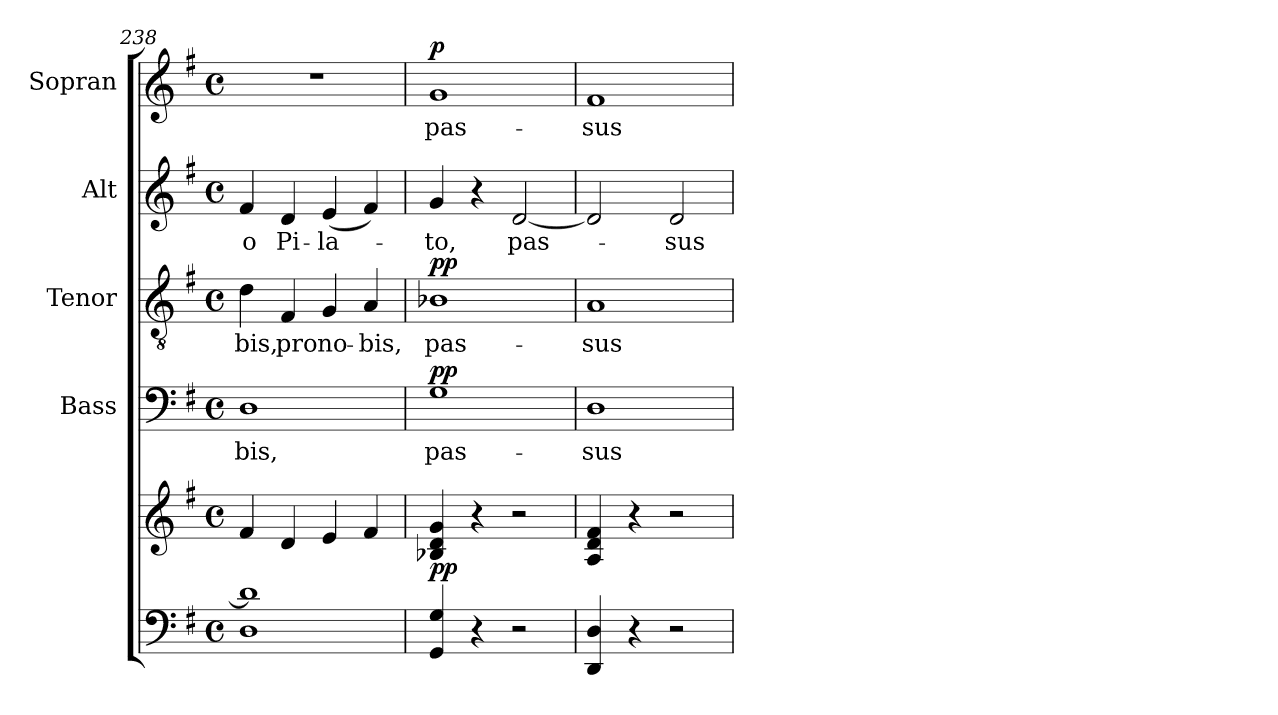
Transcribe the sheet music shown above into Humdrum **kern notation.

**kern	**kern	**dynam	**kern	**text	**dynam	**kern	**text	**dynam	**kern	**text	**kern	**text	**dynam
*part5	*part5	*part5	*part4	*part4	*part4	*part3	*part3	*part3	*part2	*part2	*part1	*part1	*part1
*staff6	*staff5	*staff5/6	*staff4	*staff4	*staff4	*staff3	*staff3	*staff3	*staff2	*staff2	*staff1	*staff1	*staff1
*	*	*	*I"Bass	*	*	*I"Tenor	*	*	*I"Alt	*	*I"Sopran	*	*
*	*	*	*I'B.	*	*	*I'T.	*	*	*I'A.	*	*I'S.	*	*
*clefF4	*clefG2	*	*clefF4	*	*	*clefGv2	*	*	*clefG2	*	*clefG2	*	*
*k[f#]	*k[f#]	*	*k[f#]	*	*	*k[f#]	*	*	*k[f#]	*	*k[f#]	*	*
*G:	*G:	*	*G:	*	*	*G:	*	*	*G:	*	*G:	*	*
*M4/4	*M4/4	*	*M4/4	*	*	*M4/4	*	*	*M4/4	*	*M4/4	*	*
*met(c)	*met(c)	*	*met(c)	*	*	*met(c)	*	*	*met(c)	*	*met(c)	*	*
=238	=238	=238	=238	=238	=238	=238	=238	=238	=238	=238	=238	=238	=238
*^	*	*	*	*	*	*	*	*	*	*	*	*	*
!	!	!	!	!	!LO:LY:b	!	!	!LO:LY:b	!	!	!LO:LY:b	!	!	!
1d]	1D	4f#/	.	1D	-bis,	.	4d\	-bis,	.	4f#/	-o	1r	.	.
!	!	!	!	!	!	!	!	!LO:LY:b	!	!	!LO:LY:b	!	!	!
.	.	4d/	.	.	.	.	4F#/	pro	.	4d/	Pi-	.	.	.
!	!	!	!	!	!	!	!	!LO:LY:b	!	!	!LO:LY:b	!	!	!
.	.	4e/	.	.	.	.	4G/	no-	.	(<4e/	-la-	.	.	.
!	!	!	!	!	!	!	!	!LO:LY:b	!	!	!	!	!	!
.	.	4f#/	.	.	.	.	4A/	-bis,	.	4f#/)	.	.	.	.
*v	*v	*	*	*	*	*	*	*	*	*	*	*	*	*
=239	=239	=239	=239	=239	=239	=239	=239	=239	=239	=239	=239	=239	=239
!	!	!LO:DY:b	!	!LO:LY:b	!LO:DY:a	!	!LO:LY:b	!LO:DY:a	!	!LO:LY:b	!	!LO:LY:b	!LO:DY:a
4GG/ 4G/	4B-X/ 4d/ 4g/	pp	1G	pas-	pp	1B-X	pas-	pp	4g/	-to,	1g	pas-	p
4r	4r	.	.	.	.	.	.	.	4r	.	.	.	.
!	!	!	!	!	!	!	!	!	!	!LO:LY:b	!	!	!
2r	2r	.	.	.	.	.	.	.	[2d/	pas-	.	.	.
=240	=240	=240	=240	=240	=240	=240	=240	=240	=240	=240	=240	=240	=240
!	!	!	!	!LO:LY:b	!	!	!LO:LY:b	!	!	!	!	!LO:LY:b	!
4DD/ 4D/	4A/ 4d/ 4f#/	.	1D	-sus	.	1A	-sus	.	2d/]	.	1f#	-sus	.
4r	4r	.	.	.	.	.	.	.	.	.	.	.	.
!	!	!	!	!	!	!	!	!	!	!LO:LY:b	!	!	!
2r	2r	.	.	.	.	.	.	.	2d/	-sus	.	.	.
=	=	=	=	=	=	=	=	=	=	=	=	=	=
*-	*-	*-	*-	*-	*-	*-	*-	*-	*-	*-	*-	*-	*-
